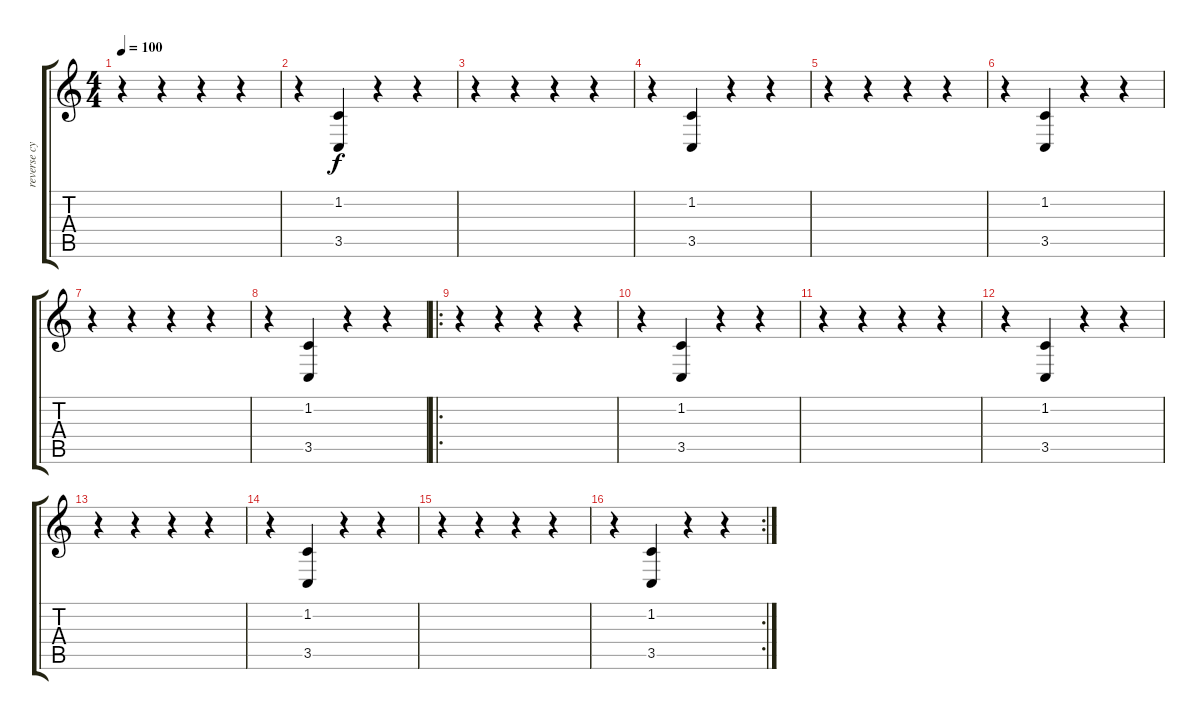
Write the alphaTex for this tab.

\track ("reverse cymbal" "reverse cy") {instrument reversecymbal}
\staff {score tabs}
\tuning (E4 B3 G3 D3 A2 E2) {hide}
\ts (4 4)
\tempo 100
\clef g2
\ks c
r.4{dy f} r.4 r.4 r.4 |
r.4 (1.2 3.5).4 r.4 r.4 |
r.4 r.4 r.4 r.4 |
r.4 (1.2 3.5).4 r.4 r.4 |
r.4 r.4 r.4 r.4 |
r.4 (1.2 3.5).4 r.4 r.4 |
r.4 r.4 r.4 r.4 |
r.4 (1.2 3.5).4 r.4 r.4 |
\ro
r.4 r.4 r.4 r.4 |
r.4 (1.2 3.5).4 r.4 r.4 |
r.4 r.4 r.4 r.4 |
r.4 (1.2 3.5).4 r.4 r.4 |
r.4 r.4 r.4 r.4 |
r.4 (1.2 3.5).4 r.4 r.4 |
r.4 r.4 r.4 r.4 |
\rc 2
r.4 (1.2 3.5).4 r.4 r.4
